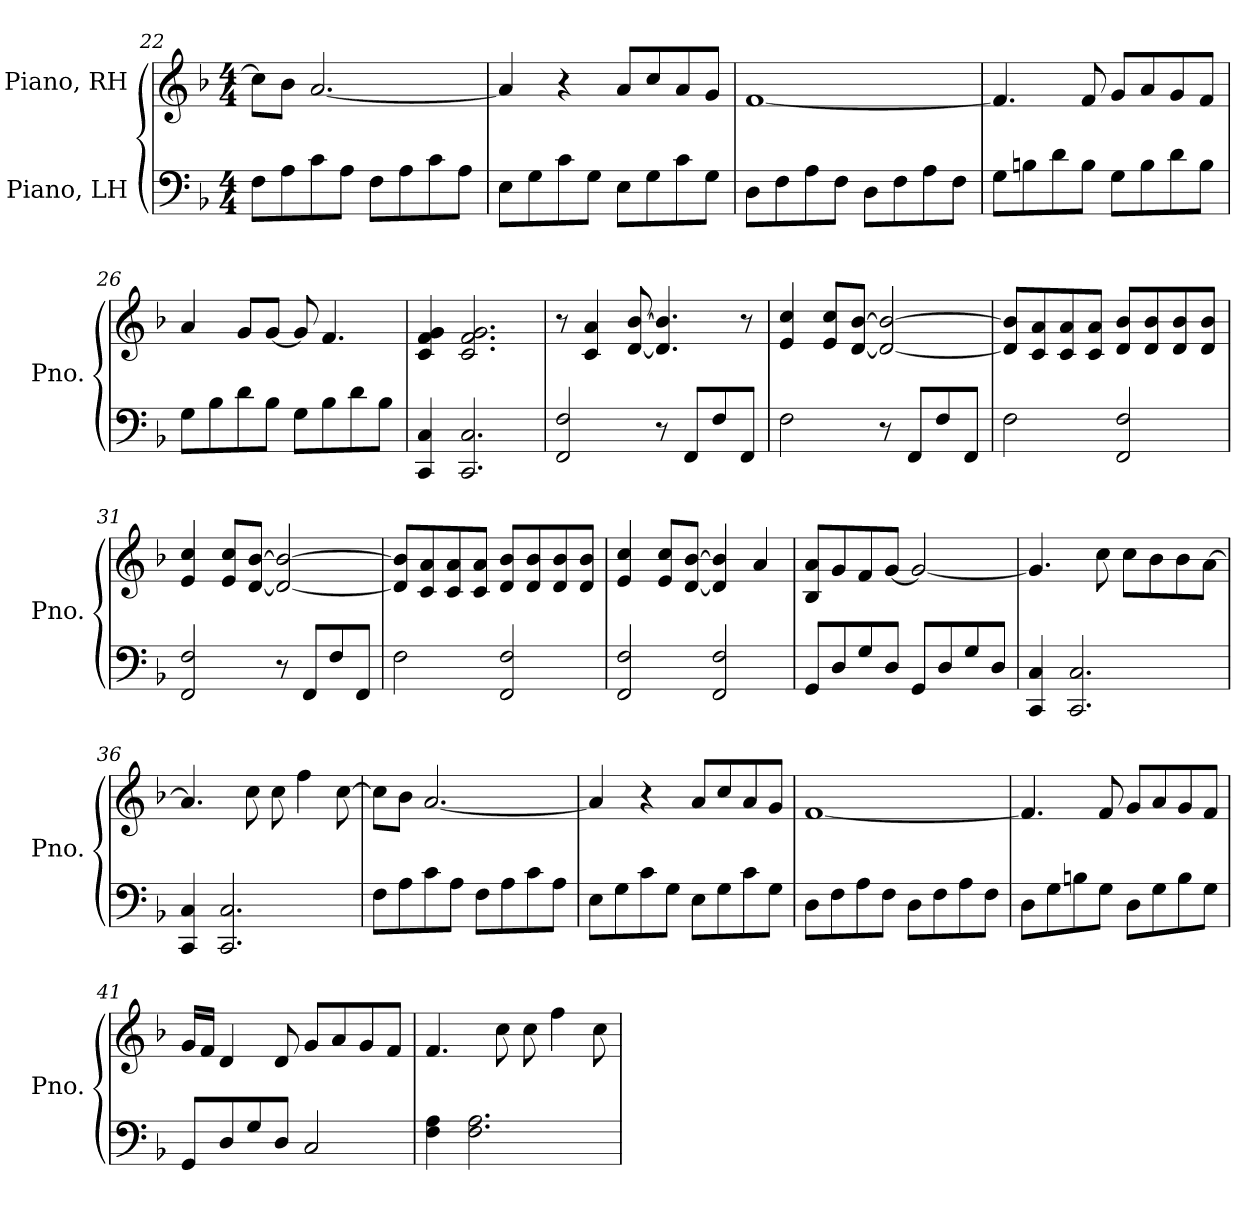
**kern	**kern
*part2	*part1
*staff2	*staff1
*I"Piano, LH	*I"Piano, RH
*I'Pno.	*I'Pno.
!!LO:LB:g=z
*clefF4	*clefG2
*k[b-]	*k[b-]
*M4/4	*M4/4
=22	=22
8F\L	8cc\L]
8A\	8b-\J
8c\	[2.a/
8A\J	.
8F\L	.
8A\	.
8c\	.
8A\J	.
=23	=23
8E\L	4a/]
8G\	.
8c\	4r
8G\J	.
8E\L	8a/L
8G\	8cc/
8c\	8a/
8G\J	8g/J
=24	=24
8D\L	[1f
8F\	.
8A\	.
8F\J	.
8D\L	.
8F\	.
8A\	.
8F\J	.
=25	=25
8G\L	4.f/]
8Bn\	.
8d\	.
8B\J	8f/
8G\L	8g/L
8B\	8a/
8d\	8g/
8B\J	8f/J
=26	=26
8G\L	4a/
8B-\	.
8d\	8g/L
8B-\J	[8g/J
8G\L	8g/]
8B-\	4.f/
8d\	.
8B-\J	.
!!LO:LB:g=z
=27	=27
4CC/ 4C/	4c/ 4f/ 4g/
2.CC/ 2.C/	2.c/ 2.f/ 2.g/
=28	=28
2FF/ 2F/	8r
.	4c/ 4a/
.	[8d/ [8b-/
8r	4.d/] 4.b-/]
8FF/L	.
8F/	.
8FF/J	8r
=29	=29
2F\	4e/ 4cc/
.	8e/ 8cc/L
.	[8d/ [8b-/J
8r	2d/_ 2b-/_
8FF/L	.
8F/	.
8FF/J	.
=30	=30
2F\	8d/] 8b-/]L
.	8c/ 8a/
.	8c/ 8a/
.	8c/ 8a/J
2FF/ 2F/	8d/ 8b-/L
.	8d/ 8b-/
.	8d/ 8b-/
.	8d/ 8b-/J
=31	=31
2FF/ 2F/	4e/ 4cc/
.	8e/ 8cc/L
.	[8d/ [8b-/J
8r	2d/_ 2b-/_
8FF/L	.
8F/	.
8FF/J	.
!!LO:PB:g=z
=32	=32
2F\	8d/] 8b-/]L
.	8c/ 8a/
.	8c/ 8a/
.	8c/ 8a/J
2FF/ 2F/	8d/ 8b-/L
.	8d/ 8b-/
.	8d/ 8b-/
.	8d/ 8b-/J
=33	=33
2FF/ 2F/	4e/ 4cc/
.	8e/ 8cc/L
.	[8d/ [8b-/J
2FF/ 2F/	4d/] 4b-/]
.	4a/
=34	=34
8GG/L	8B-/ 8a/L
8D/	8g/
8G/	8f/
8D/J	[8g/J
8GG/L	2g/_
8D/	.
8G/	.
8D/J	.
=35	=35
4CC/ 4C/	4.g/]
2.CC/ 2.C/	.
.	8cc\
.	8cc\L
.	8b-\
.	8b-\
.	[8a\J
=36	=36
4CC/ 4C/	4.a/]
2.CC/ 2.C/	.
.	8cc\
.	8cc\
.	4ff\
.	[8cc\
!!LO:LB:g=z
=37	=37
8F\L	8cc\L]
8A\	8b-\J
8c\	[2.a/
8A\J	.
8F\L	.
8A\	.
8c\	.
8A\J	.
=38	=38
8E\L	4a/]
8G\	.
8c\	4r
8G\J	.
8E\L	8a/L
8G\	8cc/
8c\	8a/
8G\J	8g/J
=39	=39
8D\L	[1f
8F\	.
8A\	.
8F\J	.
8D\L	.
8F\	.
8A\	.
8F\J	.
=40	=40
8D\L	4.f/]
8G\	.
8Bn\	.
8G\J	8f/
8D\L	8g/L
8G\	8a/
8B\	8g/
8G\J	8f/J
!!LO:LB:g=z
=41	=41
8GG/L	16g/LL
.	16f/JJ
8D/	4d/
8G/	.
8D/J	8d/
2C/	8g/L
.	8a/
.	8g/
.	8f/J
=42	=42
4F\ 4A\	4.f/
2.F\ 2.A\	.
.	8cc\
.	8cc\
.	4ff\
.	8cc\
=	=
*-	*-
